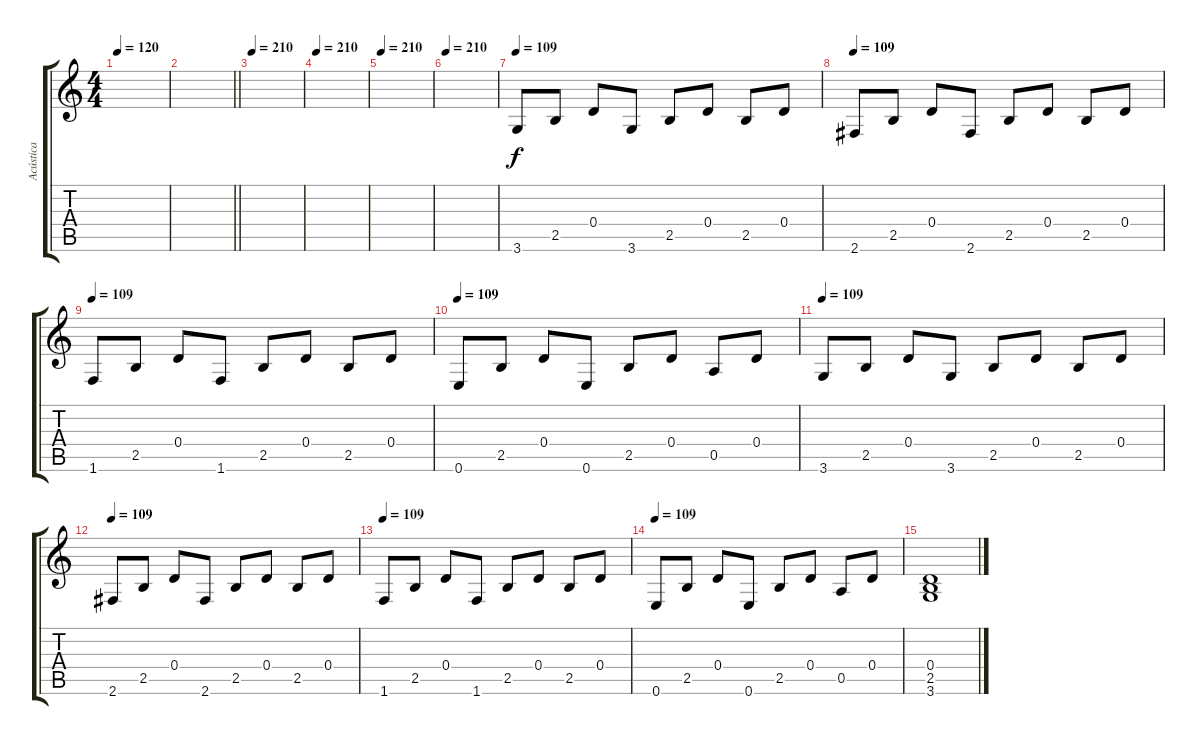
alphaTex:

\track ("Acústica" "Acústica") {instrument acousticguitarsteel}
\staff {score tabs}
\tuning (E4 B3 G3 D3 A2 E2) {hide}
\ts (4 4)
\tempo 120
\clef g2
\ks c
|
\barLineRight lightlight
|
\tempo 210
|
\tempo 210
|
\tempo 210
|
\tempo 210
|
\tempo 109
3.6.8 2.5.8 0.4.8 3.6.8 2.5.8 0.4.8 2.5.8 0.4.8 |
\tempo 109
2.6.8 2.5.8 0.4.8 2.6.8 2.5.8 0.4.8 2.5.8 0.4.8 |
\tempo 109
1.6.8 2.5.8 0.4.8 1.6.8 2.5.8 0.4.8 2.5.8 0.4.8 |
\tempo 109
0.6.8 2.5.8 0.4.8 0.6.8 2.5.8 0.4.8 0.5.8 0.4.8 |
\tempo 109
3.6.8 2.5.8 0.4.8 3.6.8 2.5.8 0.4.8 2.5.8 0.4.8 |
\tempo 109
2.6.8 2.5.8 0.4.8 2.6.8 2.5.8 0.4.8 2.5.8 0.4.8 |
\tempo 109
1.6.8 2.5.8 0.4.8 1.6.8 2.5.8 0.4.8 2.5.8 0.4.8 |
\tempo 109
0.6.8 2.5.8 0.4.8 0.6.8 2.5.8 0.4.8 0.5.8 0.4.8 |
(0.4 2.5 3.6).1
